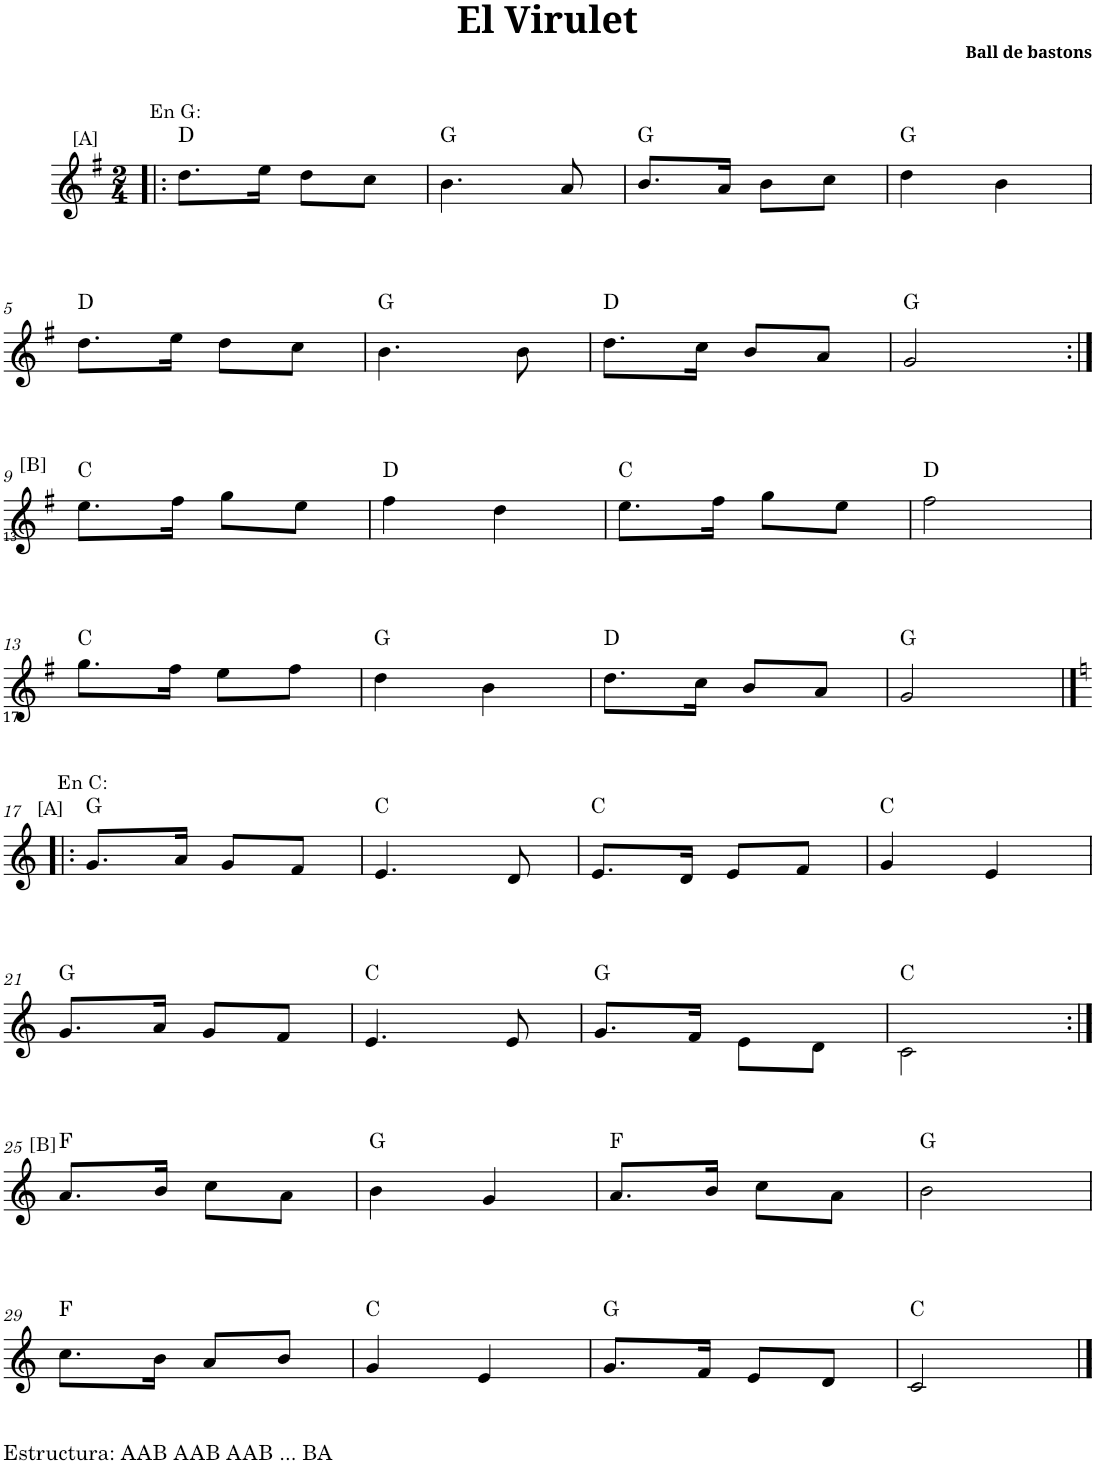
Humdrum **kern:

**kern	**harte
*part1	*part1
*staff1	*
*I"Voice	*
*I'V	*
*clefG2	*
*k[f#]	*
*M2/4	*
=1!|:	=1!|:
!LO:TX:a:t=En G&colon;	!
!LO:TX:a:t=[A]	!
8.dd\L	D:maj
16ee\Jk	.
8dd\L	.
8cc\J	.
=2	=2
4.b\	G:maj
8a/	.
=3	=3
8.b/L	G:maj
16a/Jk	.
8b\L	.
8cc\J	.
=4	=4
4dd\	G:maj
4b\	.
!!LO:LB:g=z
=5	=5
8.dd\L	D:maj
16ee\Jk	.
8dd\L	.
8cc\J	.
=6	=6
4.b\	G:maj
8b\	.
=7	=7
8.dd\L	D:maj
16cc\Jk	.
8b/L	.
8a/J	.
=8	=8
2g/	G:maj
!!LO:LB:g=z
=9:|!	=9:|!
!LO:TX:a:t=[B]	!
8.ee\L	C:maj
16ff#\Jk	.
8gg\L	.
8ee\J	.
=10	=10
4ff#\	D:maj
4dd\	.
=11	=11
8.ee\L	C:maj
16ff#\Jk	.
8gg\L	.
8ee\J	.
=12	=12
2ff#\	D:maj
!!LO:LB:g=z
=13	=13
8.gg\L	C:maj
16ff#\Jk	.
8ee\L	.
8ff#\J	.
=14	=14
4dd\	G:maj
4b\	.
=15	=15
8.dd\L	D:maj
16cc\Jk	.
8b/L	.
8a/J	.
=16	=16
2g/	G:maj
!!LO:LB:g=z
=17|!:	=17|!:
*k[]	*
!LO:TX:a:t=En C&colon;	!
!LO:TX:a:t=[A]	!
8.g/L	G:maj
16a/Jk	.
8g/L	.
8f/J	.
=18	=18
4.e/	C:maj
8d/	.
=19	=19
8.e/L	C:maj
16d/Jk	.
8e/L	.
8f/J	.
=20	=20
4g/	C:maj
4e/	.
!!LO:LB:g=z
=21	=21
8.g/L	G:maj
16a/Jk	.
8g/L	.
8f/J	.
=22	=22
4.e/	C:maj
8e/	.
=23	=23
8.g/L	G:maj
16f/Jk	.
8e\L	.
8d\J	.
=24	=24
2c\	C:maj
!!LO:LB:g=z
=25:|!	=25:|!
!LO:TX:a:t=[B]	!
8.a/L	F:maj
16b/Jk	.
8cc\L	.
8a\J	.
=26	=26
4b\	G:maj
4g/	.
=27	=27
8.a/L	F:maj
16b/Jk	.
8cc\L	.
8a\J	.
=28	=28
2b\	G:maj
!!LO:LB:g=z
=29	=29
8.cc\L	F:maj
16b\Jk	.
8a/L	.
8b/J	.
=30	=30
4g/	C:maj
4e/	.
=31	=31
8.g/L	G:maj
16f/Jk	.
8e/L	.
8d/J	.
=32	=32
2c/	C:maj
==	==
*-	*-
